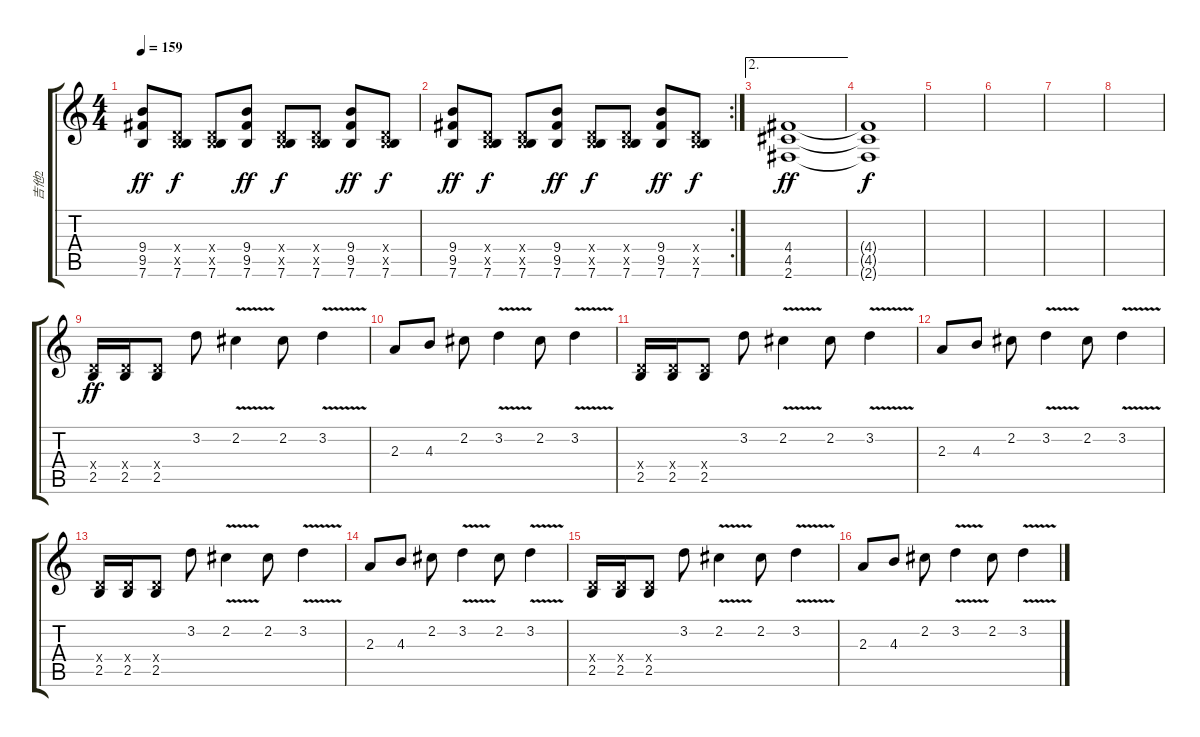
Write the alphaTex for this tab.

\track ("吉他2" "吉他2") {instrument distortionguitar}
\staff {score tabs}
\tuning (E4 B3 G3 D3 A2 E2) {hide}
\ts (4 4)
\tempo 159
\clef g2
\ks c
(9.4 9.5 7.6).8{dy ff} (0.4{x} 2.5{x} 7.6).8{dy f} (0.4{x} 2.5{x} 7.6).8 (9.4 9.5 7.6).8{dy ff} (0.4{x} 2.5{x} 7.6).8{dy f} (0.4{x} 2.5{x} 7.6).8 (9.4 9.5 7.6).8{dy ff} (0.4{x} 2.5{x} 7.6).8{dy f} |
\rc 2
(9.4 9.5 7.6).8{dy ff} (0.4{x} 2.5{x} 7.6).8{dy f} (0.4{x} 2.5{x} 7.6).8 (9.4 9.5 7.6).8{dy ff} (0.4{x} 2.5{x} 7.6).8{dy f} (0.4{x} 2.5{x} 7.6).8 (9.4 9.5 7.6).8{dy ff} (0.4{x} 2.5{x} 7.6).8{dy f} |
\ae 2
(4.4 4.5 2.6).1{dy ff} |
(4.4{t} 4.5{t} 2.6{t}).1{dy f} |
|
|
|
|
(0.4{x} 2.5).16{dy ff} (0.4{x} 2.5).16 (0.4{x} 2.5).8 3.2.8 2.2{v}.4 2.2.8 3.2{v}.4 |
2.3.8 4.3.8 2.2.8 3.2{v}.4 2.2.8 3.2{v}.4 |
(0.4{x} 2.5).16 (0.4{x} 2.5).16 (0.4{x} 2.5).8 3.2.8 2.2{v}.4 2.2.8 3.2{v}.4 |
2.3.8 4.3.8 2.2.8 3.2{v}.4 2.2.8 3.2{v}.4 |
(0.4{x} 2.5).16 (0.4{x} 2.5).16 (0.4{x} 2.5).8 3.2.8 2.2{v}.4 2.2.8 3.2{v}.4 |
2.3.8 4.3.8 2.2.8 3.2{v}.4 2.2.8 3.2{v}.4 |
(0.4{x} 2.5).16 (0.4{x} 2.5).16 (0.4{x} 2.5).8 3.2.8 2.2{v}.4 2.2.8 3.2{v}.4 |
2.3.8 4.3.8 2.2.8 3.2{v}.4 2.2.8 3.2{v}.4
